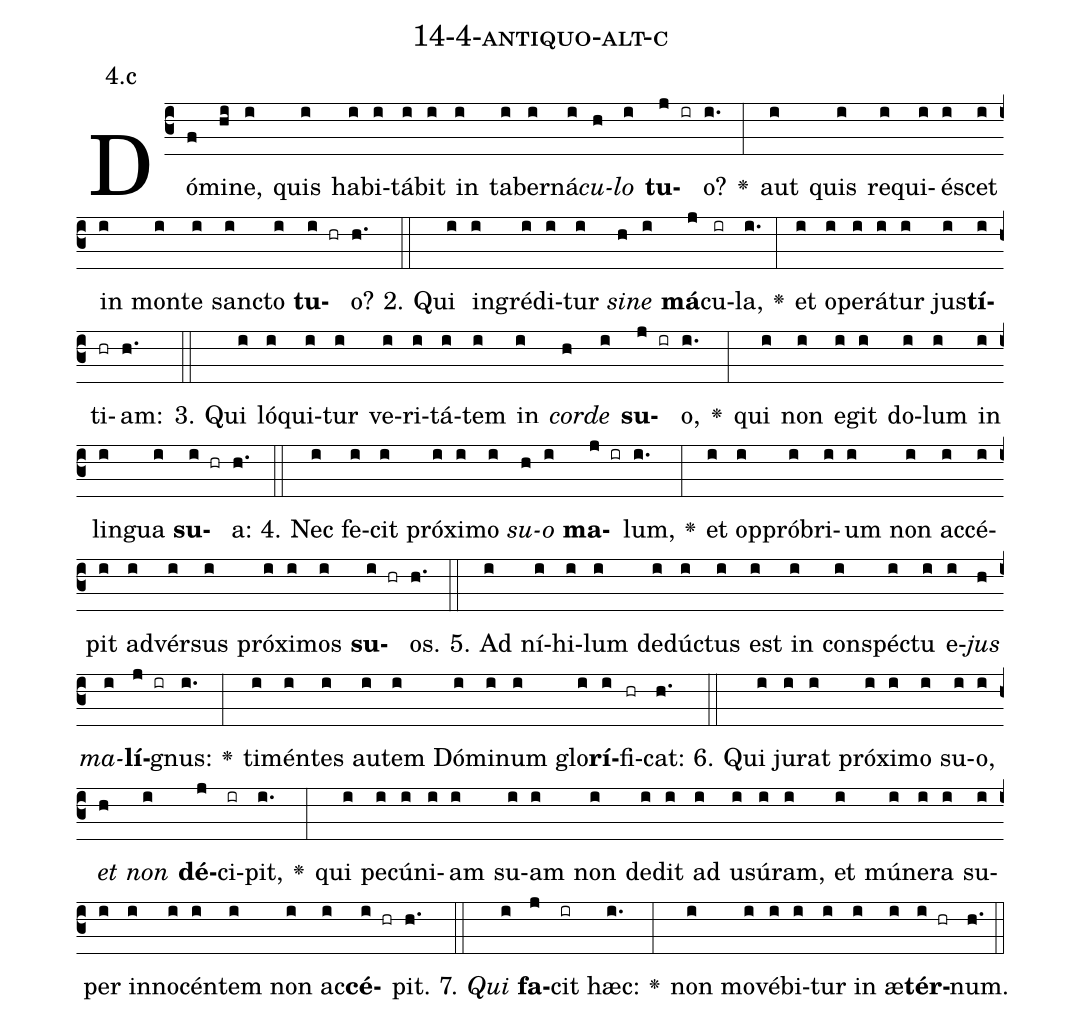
name: 14-4-antiquo-alt-c;
annotation: 4.c;
%%
(c3)Dó(f)mi(hi)ne,(i) quis(i) ha(i)bi(i)tá(i)bit(i) in(i) ta(i)ber(i)ná(i)<i>cu</i>(h)<i>lo</i>(i) <b>tu</b>(j ir)o?(i.) <v>\greheightstar</v>(:) aut(i) quis(i) re(i)qui(i)é(i)scet(i) in(i) mon(i)te(i) sanc(i)to(i) <b>tu</b>(i hr)o?(h.) (::)
2. Qui(i) in(i)gré(i)di(i)tur(i) <i>si</i>(h)<i>ne</i>(i) <b>má</b>(j)cu(ir)la,(i.) <v>\greheightstar</v>(:) et(i) o(i)pe(i)rá(i)tur(i) jus(i)<b>tí</b>(i)ti(hr)am:(h.) (::)
3. Qui(i) ló(i)qui(i)tur(i) ve(i)ri(i)tá(i)tem(i) in(i) <i>cor</i>(h)<i>de</i>(i) <b>su</b>(j ir)o,(i.) <v>\greheightstar</v>(:) qui(i) non(i) e(i)git(i) do(i)lum(i) in(i) lin(i)gua(i) <b>su</b>(i hr)a:(h.) (::)
4. Nec(i) fe(i)cit(i) pró(i)xi(i)mo(i) <i>su</i>(h)<i>o</i>(i) <b>ma</b>(j ir)lum,(i.) <v>\greheightstar</v>(:) et(i) op(i)pró(i)bri(i)um(i) non(i) ac(i)cé(i)pit(i) ad(i)vér(i)sus(i) pró(i)xi(i)mos(i) <b>su</b>(i hr)os.(h.) (::)
5. Ad(i) ní(i)hi(i)lum(i) de(i)dúc(i)tus(i) est(i) in(i) con(i)spéc(i)tu(i) e(i)<i>jus</i>(h) <i>ma</i>(i)<b>lí</b>(j ir)gnus:(i.) <v>\greheightstar</v>(:) ti(i)mén(i)tes(i) au(i)tem(i) Dó(i)mi(i)num(i) glo(i)<b>rí</b>(i)fi(hr)cat:(h.) (::)
6. Qui(i) ju(i)rat(i) pró(i)xi(i)mo(i) su(i)o,(i) <i>et</i>(h) <i>non</i>(i) <b>dé</b>(j)ci(ir)pit,(i.) <v>\greheightstar</v>(:) qui(i) pe(i)cú(i)ni(i)am(i) su(i)am(i) non(i) de(i)dit(i) ad(i) u(i)sú(i)ram,(i) et(i) mú(i)ne(i)ra(i) su(i)per(i) in(i)no(i)cén(i)tem(i) non(i) ac(i)<b>cé</b>(i hr)pit.(h.) (::)
7. <i>Qui</i>(i) <b>fa</b>(j)cit(ir) hæc:(i.) <v>\greheightstar</v>(:) non(i) mo(i)vé(i)bi(i)tur(i) in(i) æ(i)<b>tér</b>(i hr)num.(h.) (::)
